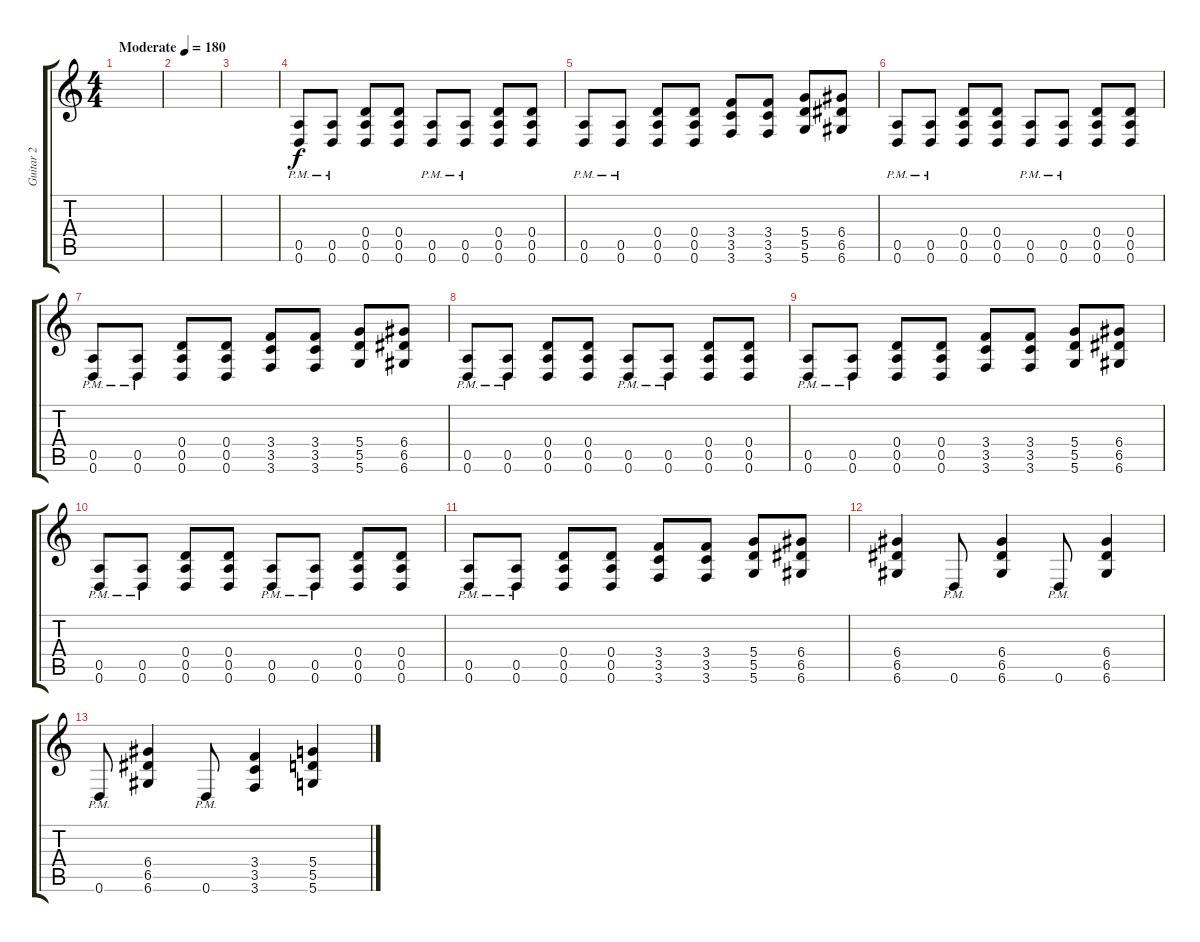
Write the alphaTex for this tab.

\track ("Guitar 2" "Guitar 2") {instrument distortionguitar}
\staff {score tabs}
\tuning (E4 B3 G3 D3 A2 D2) {hide}
\ts (4 4)
\tempo (180 "Moderate")
\clef g2
\ks c
|
|
|
(0.5{pm} 0.6{pm}).8 (0.5{pm} 0.6{pm}).8 (0.4 0.5 0.6).8 (0.4 0.5 0.6).8 (0.5{pm} 0.6{pm}).8 (0.5{pm} 0.6{pm}).8 (0.4 0.5 0.6).8 (0.4 0.5 0.6).8 |
(0.5{pm} 0.6{pm}).8 (0.5{pm} 0.6{pm}).8 (0.4 0.5 0.6).8 (0.4 0.5 0.6).8 (3.4 3.5 3.6).8 (3.4 3.5 3.6).8 (5.4 5.5 5.6).8 (6.4 6.5 6.6).8 |
(0.5{pm} 0.6{pm}).8 (0.5{pm} 0.6{pm}).8 (0.4 0.5 0.6).8 (0.4 0.5 0.6).8 (0.5{pm} 0.6{pm}).8 (0.5{pm} 0.6{pm}).8 (0.4 0.5 0.6).8 (0.4 0.5 0.6).8 |
(0.5{pm} 0.6{pm}).8 (0.5{pm} 0.6{pm}).8 (0.4 0.5 0.6).8 (0.4 0.5 0.6).8 (3.4 3.5 3.6).8 (3.4 3.5 3.6).8 (5.4 5.5 5.6).8 (6.4 6.5 6.6).8 |
(0.5{pm} 0.6{pm}).8 (0.5{pm} 0.6{pm}).8 (0.4 0.5 0.6).8 (0.4 0.5 0.6).8 (0.5{pm} 0.6{pm}).8 (0.5{pm} 0.6{pm}).8 (0.4 0.5 0.6).8 (0.4 0.5 0.6).8 |
(0.5{pm} 0.6{pm}).8 (0.5{pm} 0.6{pm}).8 (0.4 0.5 0.6).8 (0.4 0.5 0.6).8 (3.4 3.5 3.6).8 (3.4 3.5 3.6).8 (5.4 5.5 5.6).8 (6.4 6.5 6.6).8 |
(0.5{pm} 0.6{pm}).8 (0.5{pm} 0.6{pm}).8 (0.4 0.5 0.6).8 (0.4 0.5 0.6).8 (0.5{pm} 0.6{pm}).8 (0.5{pm} 0.6{pm}).8 (0.4 0.5 0.6).8 (0.4 0.5 0.6).8 |
(0.5{pm} 0.6{pm}).8 (0.5{pm} 0.6{pm}).8 (0.4 0.5 0.6).8 (0.4 0.5 0.6).8 (3.4 3.5 3.6).8 (3.4 3.5 3.6).8 (5.4 5.5 5.6).8 (6.4 6.5 6.6).8 |
(6.4 6.5 6.6).4 0.6{pm}.8 (6.4 6.5 6.6).4 0.6{pm}.8 (6.4 6.5 6.6).4 |
0.6{pm}.8 (6.4 6.5 6.6).4 0.6{pm}.8 (3.4 3.5 3.6).4 (5.4 5.5 5.6).4
